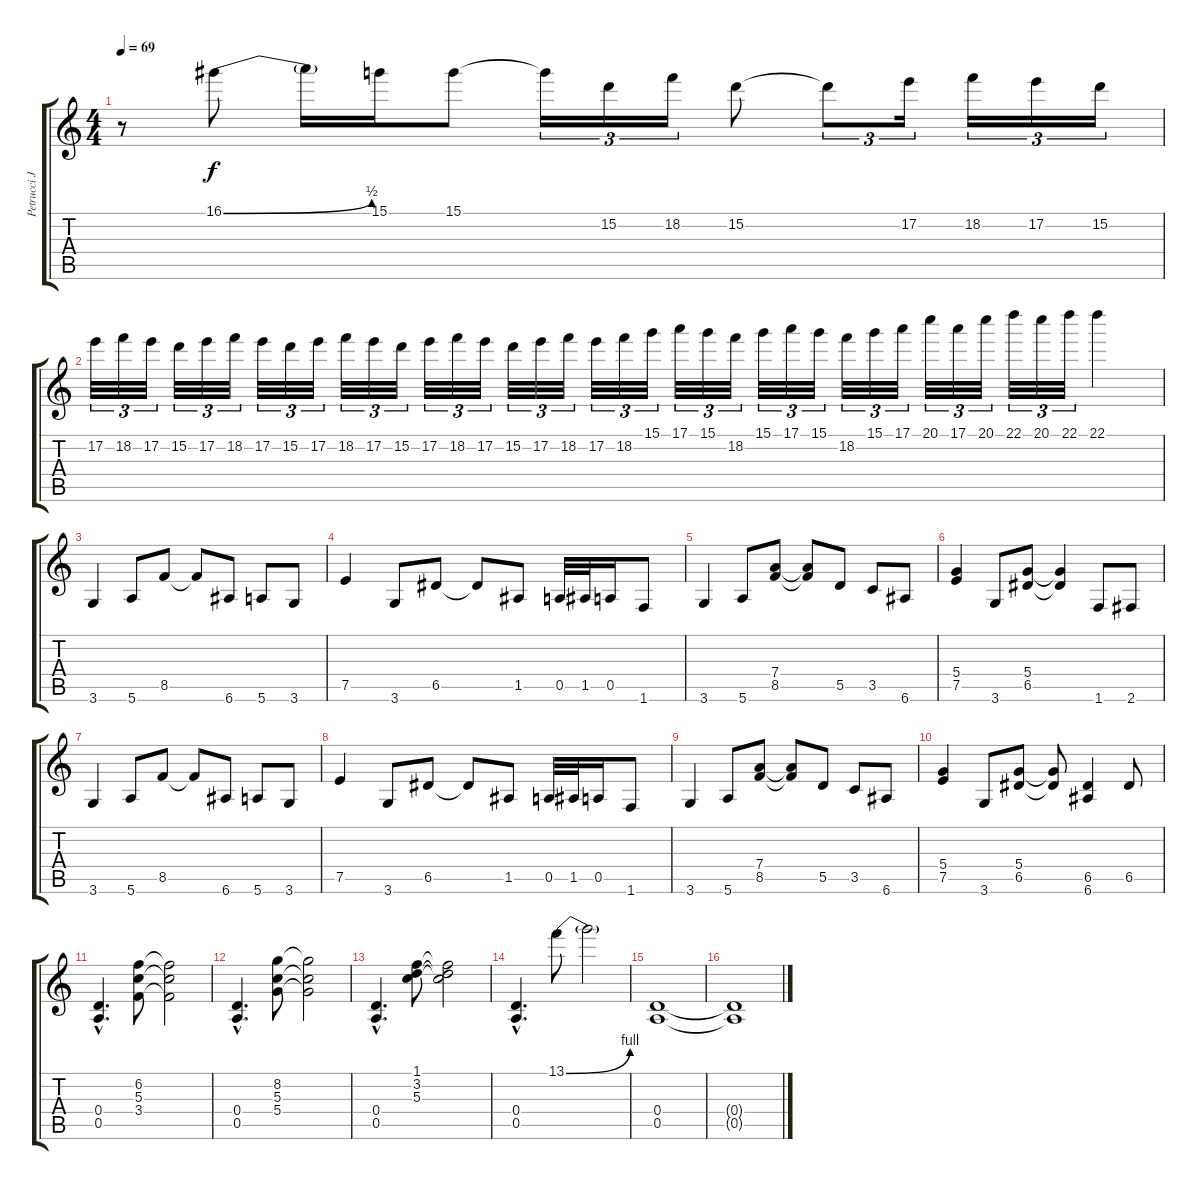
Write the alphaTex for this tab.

\track ("Petrucci John" "Petrucci J") {instrument distortionguitar}
\staff {score tabs}
\tuning (E4 B3 G3 D3 A2 E2) {hide}
\ts (4 4)
\tempo 69
\clef g2
\ks c
r.8{dy f} 16.1{be (bend 0 0 60 2)}.8 16.1{t}.16 15.1.16 15.1.8 15.1{t}.16{tu (3 2)} 15.2.16{tu (3 2)} 18.2.16{tu (3 2)} 15.2.8 15.2{t}.8{tu (3 2)} 17.2.16{tu (3 2)} 18.2.16{tu (3 2)} 17.2.16{tu (3 2)} 15.2.16{tu (3 2)} |
17.2.32{tu (3 2)} 18.2.32{tu (3 2)} 17.2.32{tu (3 2)} 15.2.32{tu (3 2)} 17.2.32{tu (3 2)} 18.2.32{tu (3 2)} 17.2.32{tu (3 2)} 15.2.32{tu (3 2)} 17.2.32{tu (3 2)} 18.2.32{tu (3 2)} 17.2.32{tu (3 2)} 15.2.32{tu (3 2)} 17.2.32{tu (3 2)} 18.2.32{tu (3 2)} 17.2.32{tu (3 2)} 15.2.32{tu (3 2)} 17.2.32{tu (3 2)} 18.2.32{tu (3 2)} 17.2.32{tu (3 2)} 18.2.32{tu (3 2)} 15.1.32{tu (3 2)} 17.1.32{tu (3 2)} 15.1.32{tu (3 2)} 18.2.32{tu (3 2)} 15.1.32{tu (3 2)} 17.1.32{tu (3 2)} 15.1.32{tu (3 2)} 18.2.32{tu (3 2)} 15.1.32{tu (3 2)} 17.1.32{tu (3 2)} 20.1.32{tu (3 2)} 17.1.32{tu (3 2)} 20.1.32{tu (3 2)} 22.1.32{tu (3 2)} 20.1.32{tu (3 2)} 22.1.32{tu (3 2)} 22.1.4 |
3.6.4 5.6.8 8.5.8 8.5{t}.8 6.6.8 5.6.8 3.6.8 |
7.5.4 3.6.8 6.5.8 6.5{t}.8 1.5.8 0.5.32 1.5.32 0.5.16 1.6.8 |
3.6.4 5.6.8 (7.4 8.5).8 (7.4{t} 8.5{t}).8 5.5.8 3.5.8 6.6.8 |
(5.4 7.5).4 3.6.8 (5.4 6.5).8 (5.4{t} 6.5{t}).4 1.6.8 2.6.8 |
3.6.4 5.6.8 8.5.8 8.5{t}.8 6.6.8 5.6.8 3.6.8 |
7.5.4 3.6.8 6.5.8 6.5{t}.8 1.5.8 0.5.32 1.5.32 0.5.16 1.6.8 |
3.6.4 5.6.8 (7.4 8.5).8 (7.4{t} 8.5{t}).8 5.5.8 3.5.8 6.6.8 |
(5.4 7.5).4 3.6.8 (5.4 6.5).8 (5.4{t} 6.5{t}).8 (6.5 6.6).4 6.5.8 |
(0.4{hac} 0.5{hac}).4{d} (6.2 5.3 3.4).8 (6.2{t} 5.3{t} 3.4{t}).2 |
(0.4{hac} 0.5{hac}).4{d} (8.2 5.3 5.4).8 (8.2{t} 5.3{t} 5.4{t}).2 |
(0.4{hac} 0.5{hac}).4{d} (1.1 3.2 5.3).8 (1.1{t} 3.2{t} 5.3{t}).2 |
(0.4{hac} 0.5{hac}).4{d} 13.1{be (bend 0 0 60 4)}.8 13.1{t}.2 |
(0.4 0.5).1 |
(0.4{t} 0.5{t}).1
